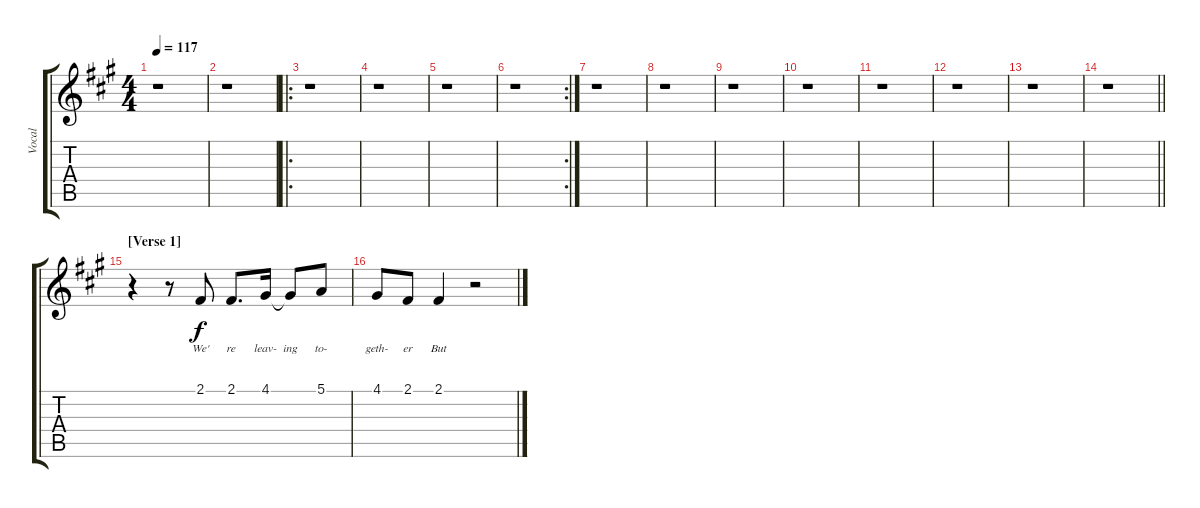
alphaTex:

\track ("Vocal" "Vocal") {instrument lead1square}
\staff {score tabs}
\tuning (E4 B3 G3 D3 A2 E2) {hide}
\ts (4 4)
\tempo 117
\clef g2
\ks a
r.1{dy f} |
r.1 |
\ro
r.1 |
r.1 |
r.1 |
\rc 2
r.1 |
r.1 |
r.1 |
r.1 |
r.1 |
r.1 |
r.1 |
r.1 |
\barLineRight lightlight
r.1 |
\section ("" "[Verse 1]")
r.4 r.8 2.1.8{lyrics (0 "We'") lyrics (1 "") lyrics (2 "") lyrics (3 "") lyrics (4 "")} 2.1.8{d lyrics (0 "re") lyrics (1 "") lyrics (2 "") lyrics (3 "") lyrics (4 "")} 4.1.16{lyrics (0 "leav-") lyrics (1 "") lyrics (2 "") lyrics (3 "") lyrics (4 "")} 4.1{t}.8{lyrics (0 "ing") lyrics (1 "") lyrics (2 "") lyrics (3 "") lyrics (4 "")} 5.1.8{lyrics (0 "to-") lyrics (1 "") lyrics (2 "") lyrics (3 "") lyrics (4 "")} |
4.1.8{lyrics (0 "geth-") lyrics (1 "") lyrics (2 "") lyrics (3 "") lyrics (4 "")} 2.1.8{lyrics (0 "er") lyrics (1 "") lyrics (2 "") lyrics (3 "") lyrics (4 "")} 2.1.4{lyrics (0 "But") lyrics (1 "") lyrics (2 "") lyrics (3 "") lyrics (4 "")} r.2
